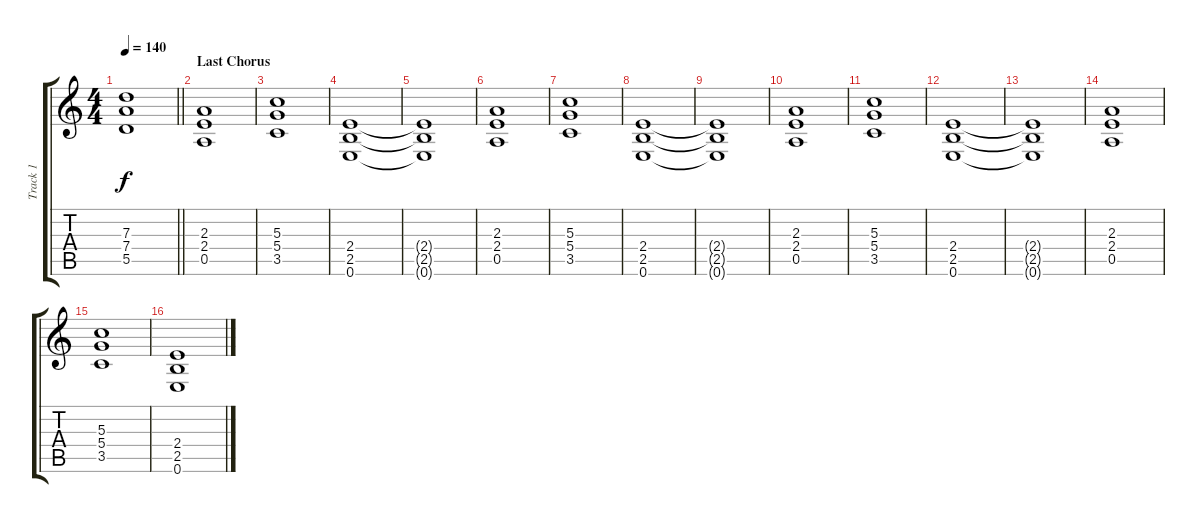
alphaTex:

\track ("Track 1" "Track 1") {instrument distortionguitar}
\staff {score tabs}
\tuning (E4 B3 G3 D3 A2 E2) {hide}
\ts (4 4)
\tempo 140
\clef g2
\barLineRight lightlight
\ks c
(7.3 7.4 5.5).1{dy f} |
\section ("" "Last Chorus")
(2.3 2.4 0.5).1 |
(5.3 5.4 3.5).1 |
(2.4 2.5 0.6).1 |
(2.4{t} 2.5{t} 0.6{t}).1 |
(2.3 2.4 0.5).1 |
(5.3 5.4 3.5).1 |
(2.4 2.5 0.6).1 |
(2.4{t} 2.5{t} 0.6{t}).1 |
(2.3 2.4 0.5).1 |
(5.3 5.4 3.5).1 |
(2.4 2.5 0.6).1 |
(2.4{t} 2.5{t} 0.6{t}).1 |
(2.3 2.4 0.5).1 |
(5.3 5.4 3.5).1 |
(2.4 2.5 0.6).1
